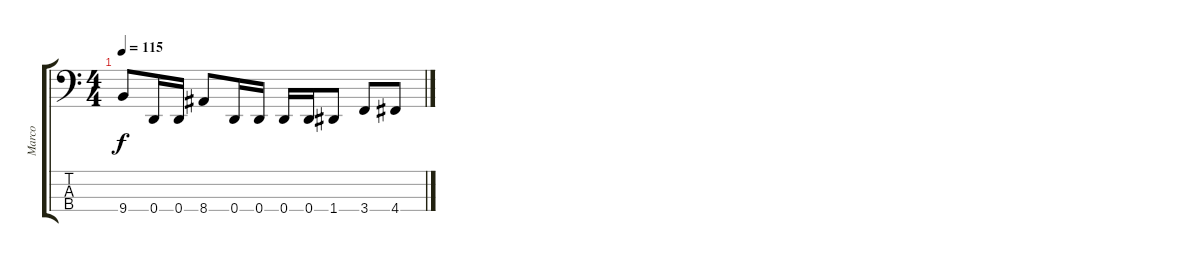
\track ("Marco" "Marco") {instrument electricbasspick}
\staff {score tabs}
\tuning (G2 D2 A1 D1) {hide}
\ts (4 4)
\tempo 115
\clef f4
\ks c
9.4.8{dy f} 0.4.16 0.4.16 8.4.8 0.4.16 0.4.16 0.4.16 0.4.16 1.4.8 3.4.8 4.4.8
